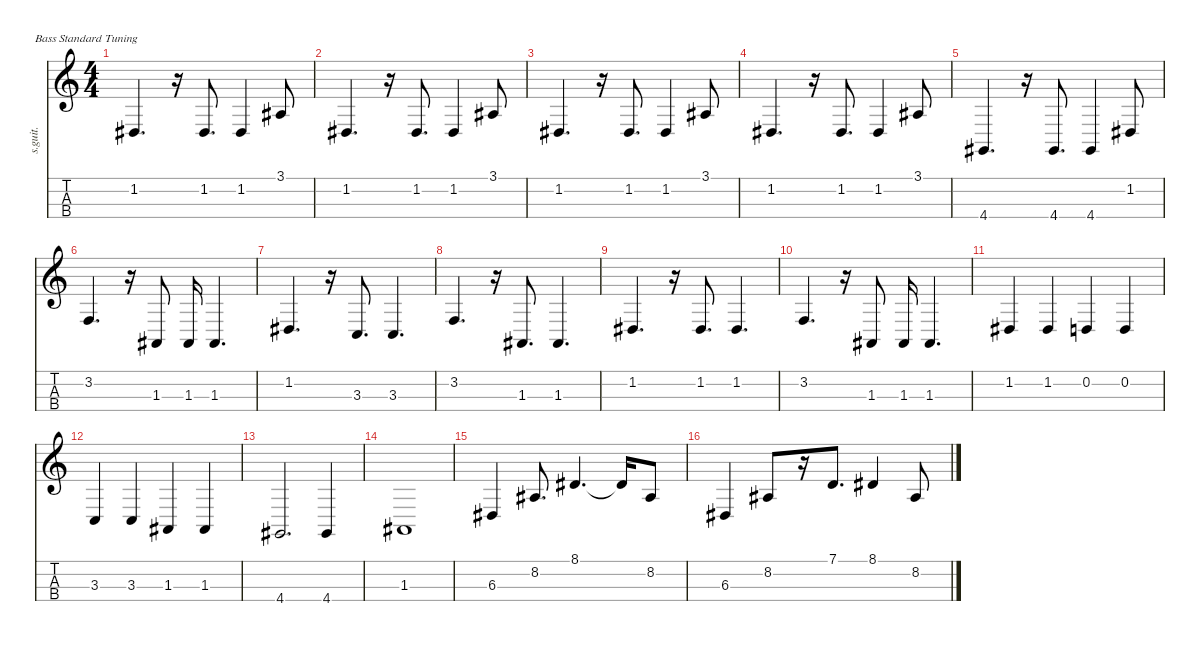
\defaultSystemsLayout 4
\hideDynamics
\bracketExtendMode nobrackets
\track ("Bass" "s.guit.") {instrument fretlessbass}
\staff {score tabs}
\tuning (G2 D2 A1 E1)
\ts (4 4)
\tempo (100 hide)
\clef g2
\ks c
1.2{acc #}.4{d dy f} r.16 1.2{acc #}.8{d} 1.2{acc #}.4 3.1{acc #}.8 |
1.2{acc #}.4{d} r.16 1.2{acc #}.8{d} 1.2{acc #}.4 3.1{acc #}.8 |
1.2{acc #}.4{d} r.16 1.2{acc #}.8{d} 1.2{acc #}.4 3.1{acc #}.8 |
1.2{acc #}.4{d} r.16 1.2{acc #}.8{d} 1.2{acc #}.4 3.1{acc #}.8 |
4.4{acc #}.4{d} r.16 4.4{acc #}.8{d} 4.4{acc #}.4 1.2{acc #}.8 |
3.2.4{d} r.16 1.3{acc #}.8 1.3{acc #}.16 1.3{acc #}.4{d} |
1.2{acc #}.4{d} r.16 3.3.8{d} 3.3.4{d} |
3.2.4{d} r.16 1.3{acc #}.8{d} 1.3{acc #}.4{d} |
1.2{acc #}.4{d} r.16 1.2{acc #}.8{d} 1.2{acc #}.4{d} |
3.2.4{d} r.16 1.3{acc #}.8 1.3{acc #}.16 1.3{acc #}.4{d} |
1.2{acc #}.4 1.2{acc #}.4 0.2.4 0.2.4 |
3.3.4 3.3.4 1.3{acc #}.4 1.3{acc #}.4 |
4.4{acc #}.2{d} 4.4{acc #}.4 |
1.3{acc #}.1 |
6.3{acc #}.4 8.2{acc #}.8{d} 8.1{acc #}.4{d} 8.1{t}.16 8.2{acc #}.8 |
6.3{acc #}.4 8.2{acc #}.8 r.16 7.1.8{d} 8.1{acc #}.4 8.2{acc #}.8
